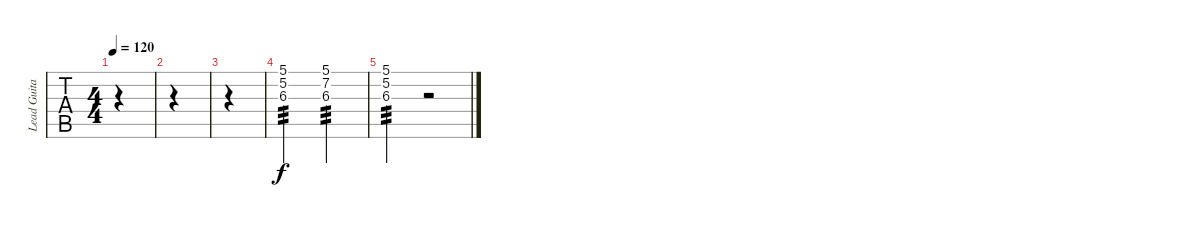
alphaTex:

\track ("Lead Guitar" "Lead Guita") {instrument electricguitarjazz}
\staff {tabs}
\tuning (E4 B3 G3 D3 A2 E2) {hide}
\ts (4 4)
\tempo 120
\clef g2
\ks a
|
|
|
(5.1 5.2 6.3).2{tp 3} (5.1 7.2 6.3).2{tp 3} |
(5.1 5.2 6.3).2{tp 3} r.2
